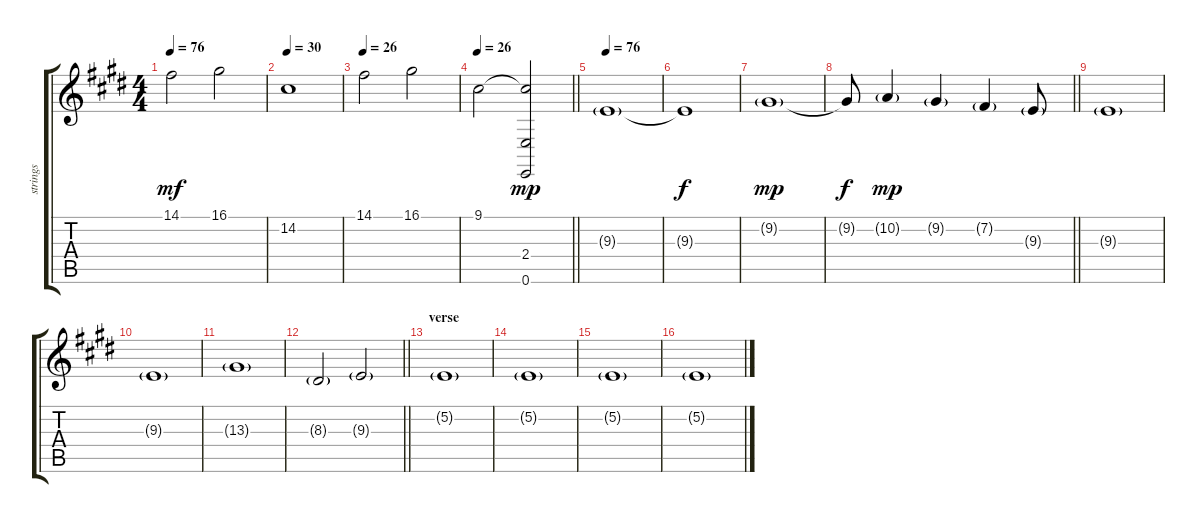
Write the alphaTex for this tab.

\track ("strings" "strings") {instrument synthstrings1}
\staff {score tabs}
\tuning (E4 B3 G3 D3 A2 E2) {hide}
\ts (4 4)
\tempo 76
\tempo 26
\tempo 76
\clef g2
\ks e
14.1.2{dy mf instrument pad2warm} 16.1.2 |
\tempo 30
14.2.1 |
\tempo 26
14.1.2 16.1.2 |
\tempo 26
\barLineRight lightlight
9.1.2 (9.1{t} 2.4 0.6).2{dy mp} |
\tempo 76
9.3{g}.1{instrument synthstrings1} |
9.3{t}.1{dy f} |
9.2{g}.1{dy mp} |
\barLineRight lightlight
9.2{t}.8{dy f} 10.2{g}.4{dy mp} 9.2{g}.4 7.2{g}.4 9.3{g}.8 |
9.3{g}.1 |
9.3{g}.1 |
13.3{g}.1 |
\barLineRight lightlight
8.3{g}.2 9.3{g}.2 |
\section ("" "verse")
5.2{g}.1 |
5.2{g}.1 |
5.2{g}.1 |
5.2{g}.1
